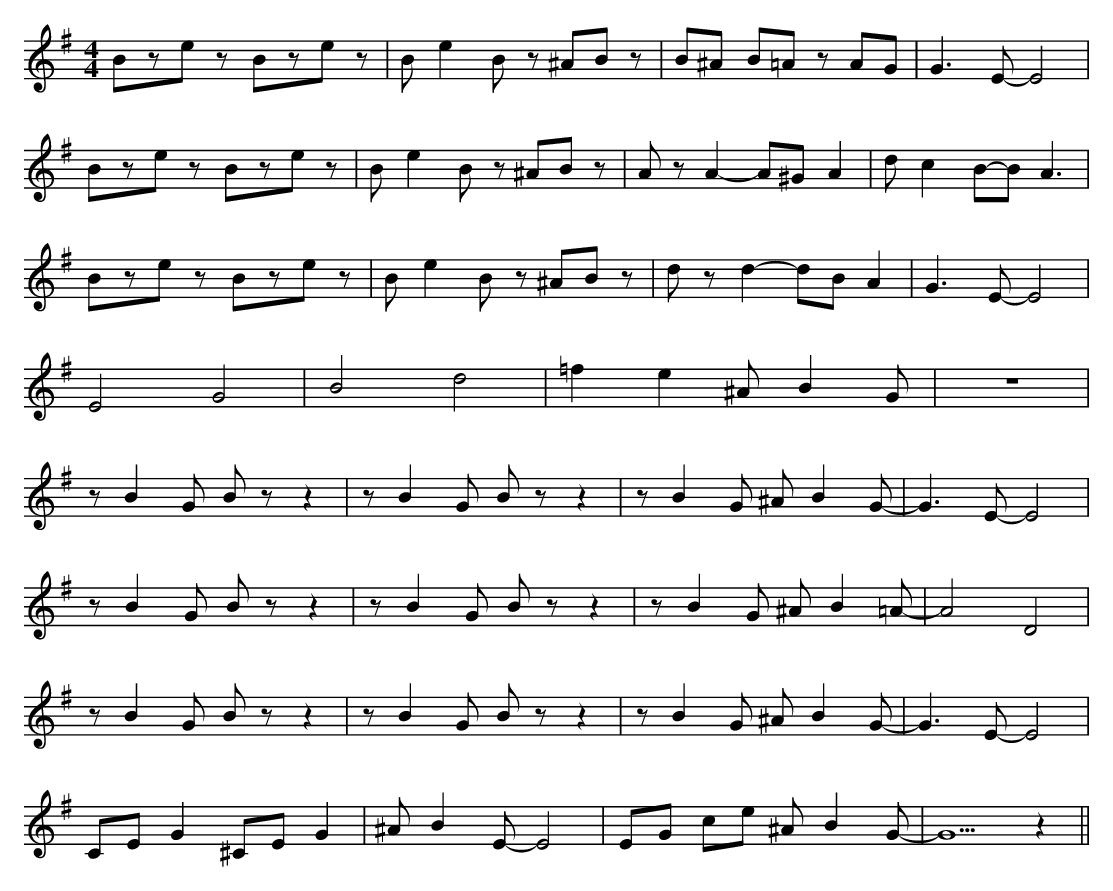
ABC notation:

X:1
M:4/4
K:G
Bzez Bzez |B e2 B z ^AB z | B^A B=A z AG | G3 E-E4 |
Bzez Bzez |B e2 B z ^AB z | A z A2-A^G A2 | d c2 B-B A3 |
Bzez Bzez |B e2 B z ^AB z | d z d2-dB A2 | G3 E-E4 |
E4 G4 | B4 d4 | =f2e2 ^A B2 G | z8 |
z B2 G B z z2 |z B2 G B z z2 | z B2 G ^A B2 G | -G3 E-E4 |
z B2 G B z z2 |z B2 G B z z2 | z B2 G ^A B2 =A | -A4 D4 |
z B2 G B z z2 |z B2 G B z z2 | z B2 G ^A B2 G | -G3 E-E4 |
CE G2 ^CE G2 | ^A B2 E-E4 | EG ce ^A B2 G | -G5 z2 ||
